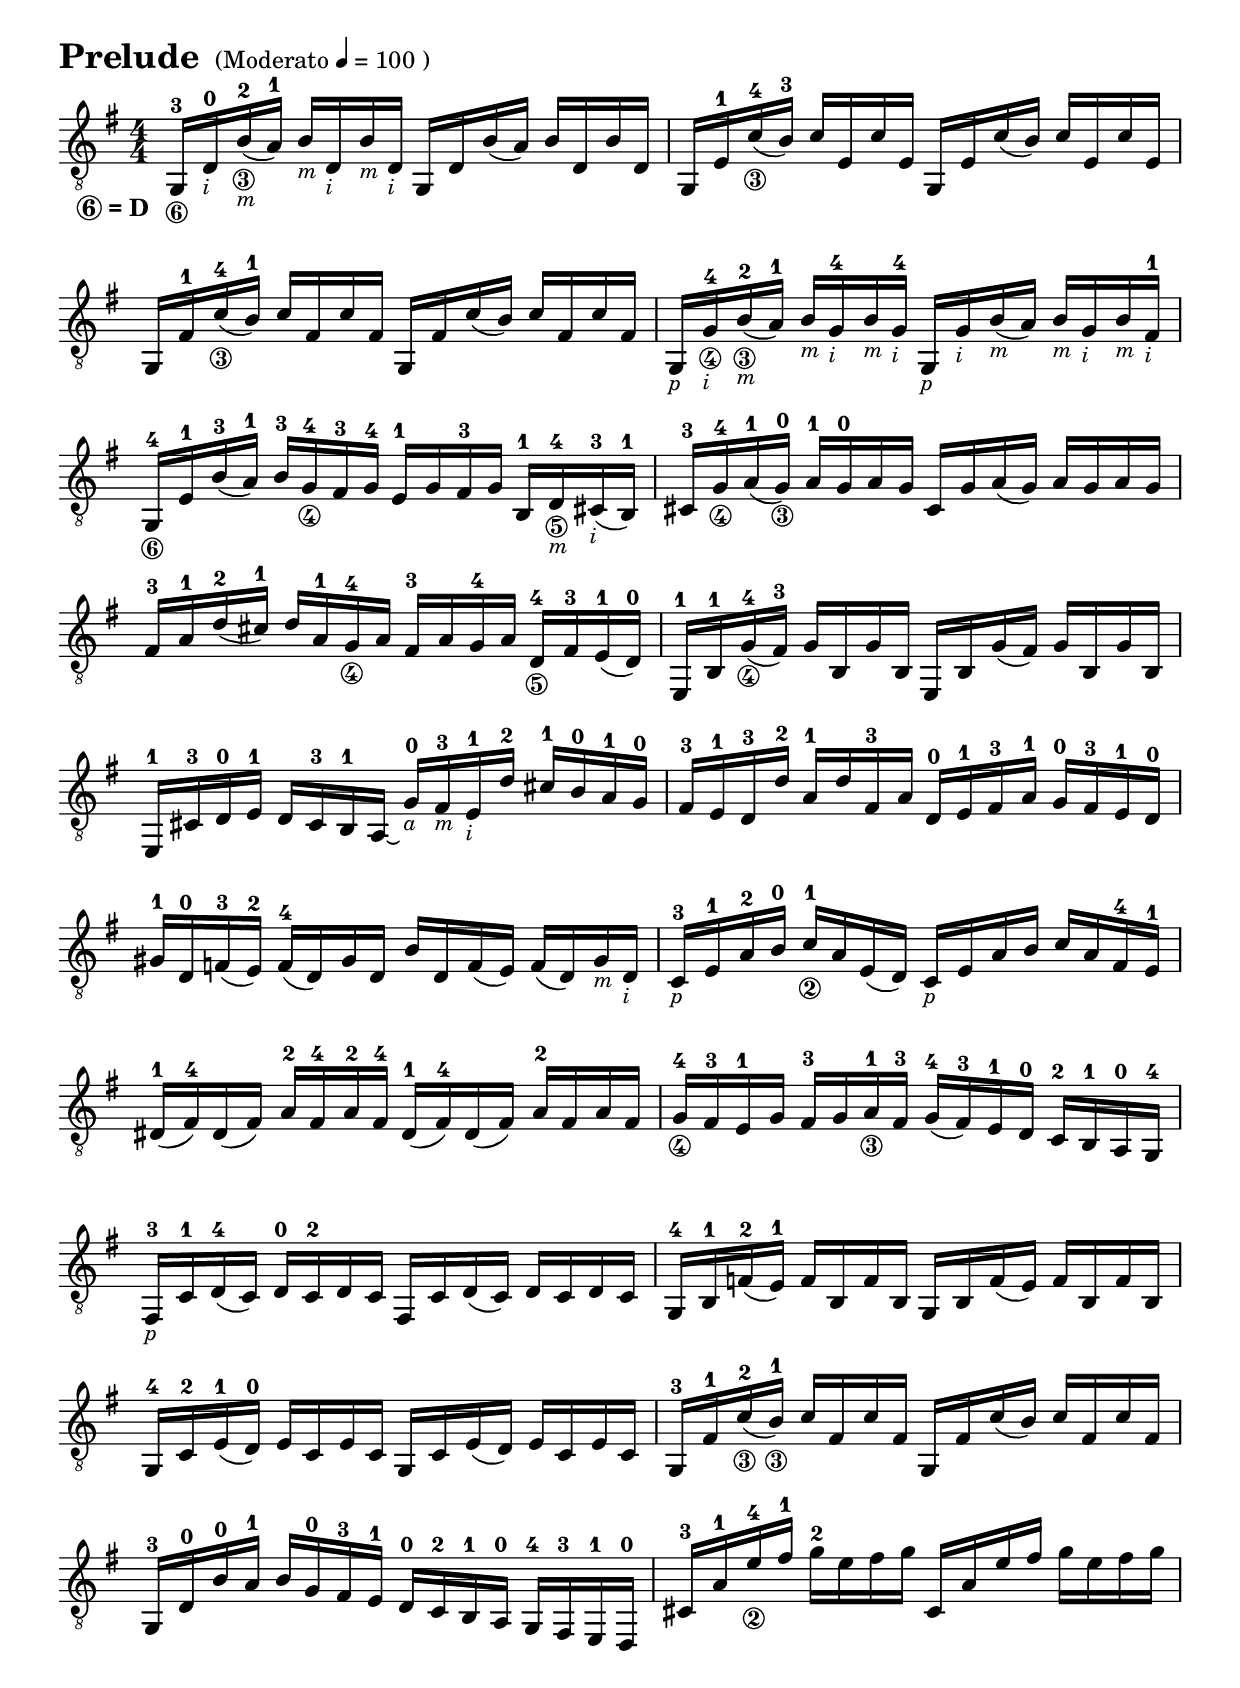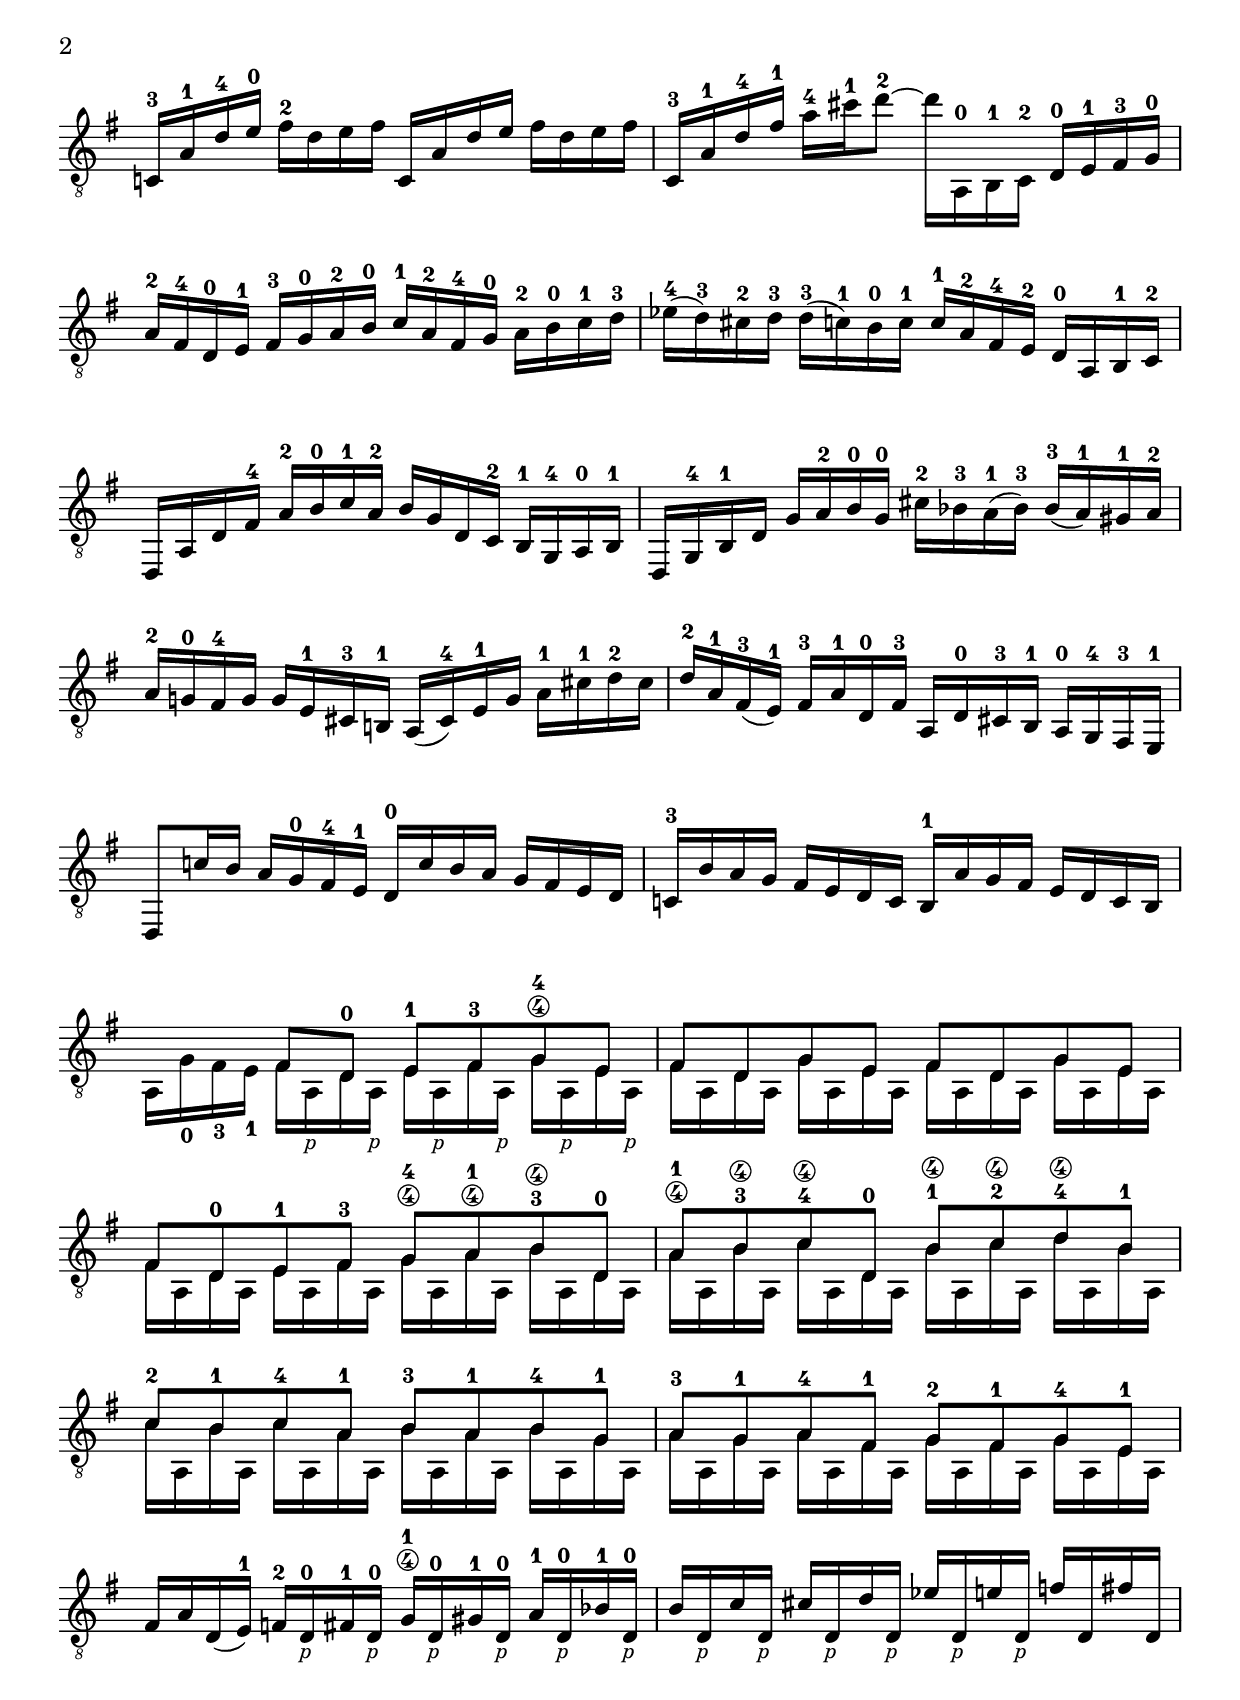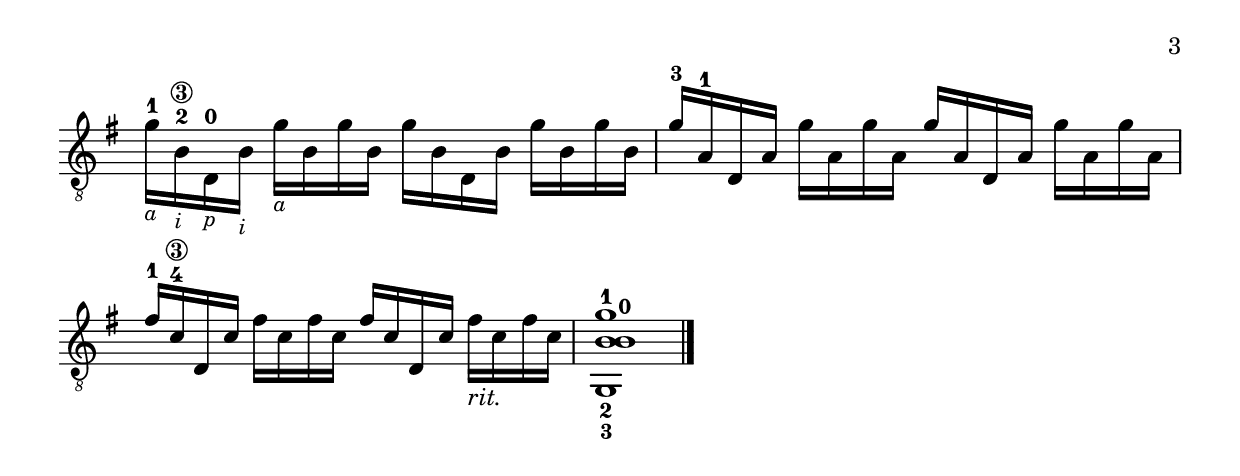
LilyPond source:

% This file is part of "Cello Suite in G-major BWV 1007" project
% Copyright on the terms of Creative Commons Legal Code CC0 1.0 Universal license
% Authors: Martyna Danysz (martynadanysz@gmail.com) and Tomasz Bojczuk (seelook@gmail.com)


\version "2.19.80"


\include "global.ly"
\include "paper.ly"

#(set-global-staff-size 21)


%\header {
%  title = \markup  \center-column { \fontsize #3 {"Cello Suite in G-major BWV 1007" } "Prelude" " "}
%  composer = \markup \center-column { "Johann Sebastian Bach" " " }
%}



\score {
  \header {
    piece = \markup { \bold { \fontsize #3 "Prelude " }
     \concat {"(Moderato " \smaller \smaller \general-align #Y #DOWN \note #"4" #1 " = 100 )" }
    }
  }

  \new Staff {
    \set Staff.midiInstrument="acoustic guitar (nylon)"
    \override Staff.NoteCollision #'merge-differently-headed = ##t
    \override Staff.Stem #'length-fraction = #1.2
    \time 4/4
    \key g \major
    \clef "G_8"
    \relative c {
      \once \override TextScript #'extra-offset = #'(-8 . 3)
      g16^3_\6 _\SCORDATURE d'^0_\ifi h'^2_\3_\mfi (a-1) h_\mfi d,-\ifi h'-\mfi d,-\ifi g, d' h' (a) h d, h' d,      | % 1  g16_\pfi^3_\6 -> palec p się jakoś dziwnie przesunął
      g, e'^1 c'^4_\3 (h)^3 c e, c' e, g, e' c' (h) c e, c' e,      | % 2
      g, fis'^1 c'^4_\3 (h)^1 c fis, c' fis, g, fis' c' (h) c fis, c' fis,      | % 3
      g,-\pfi g'-4_\ifi_\4 h-2_\mfi_\3 (a-1) h-\mfi g-4-\ifi h-\mfi g-4-\ifi g,-\pfi g'-\ifi h-\mfi (a) h-\mfi g-\ifi h-\mfi fis-1-\ifi      | % 4
      g,-4_\6 e'-1 h'-3( a-1) h-3 g-4_\4 fis-3 g-4 e-1 g fis-3 g h,-1 d-4_\5-\mfi cis-3-\ifi( h-1)      | % 5
      cis-3 g'-4_\4 a-1( g^0_\3) a-1 g-0 a g cis, g' a( g) a g a g      | % 6
      fis-3 a-1 d-2( cis-1) d a-1 g-4_\4 a fis-3 a g-4 a d,^4_\5 fis-3 e-1 ( d-0)      | % 7
      e,-1 h'-1 g'^4_\4 (fis-3) g h, g' h, e, h' g' (fis) g h, g' h,      | % 8
      e,-1 cis'-3 d-0 e-1 d cis-3 h-1 a \laissezVibrer g'-0_\afi fis-3_\mfi e-1_\ifi d'-2 cis-1 h-0 a-1 g-0      | % 9
      fis-3 e-1 d-3 d'-2 a-1 d fis,-3 a d,-0 e-1 fis-3 a-1 g-0 fis-3 e-1 d-0      | % 10
      gis-1 d-0 f-3( e-2) f-4( d) gis d h' d, f( e) f( d) gis-\mfi d-\ifi      | % 11
      c-3-\pfi e-1 a-2 h-0 c-1_\2 a e( d) c-\pfi e a h c a fis^4 e^1      | % 12
      dis-1( fis-4) dis (fis) a-2 fis-4 a-2 fis-4 dis-1 (fis-4) dis (fis) a-2 fis a fis      | % 13 
      g-4_\4 fis-3 e-1 g fis-3 g a-1_\3 fis-3 g-4( fis-3) e-1 d-0 c-2 h-1 a-0 g-4      | % 14
      fis-3-\pfi c'-1 d-4( c) d-0 c-2 d c fis, c' d (c )d c d c      | % 15
      g-4 h-1 f'-2( e-1) f h, f' h, g h f' (e) f h, f' h,      | % 16
      g-4 c-2 e-1( d-0) e c e c g c e( d) e c e c      | % 17
      g-3 fis'-1 c'-2_\3 (h-1_\3) c fis, c' fis, g, fis' c' (h) c fis, c' fis,      | % 18 x
      g,-3 d'^0 h'^0 a-1 h g-0 fis-3 e-1 d-0 c-2 h-1 a-0 g-4 fis-3 e-1 d-0      | % 19
      cis'-3 a'-1 e'-4_\2 fis-1 g-2 e fis g cis,, a' e' fis g e fis g      | % 20
      c,,!-3 a'-1 d-4 e-0 fis-2 d e fis c, a' d e fis d e fis      | % 21
      c,-3 a'-1 d-4 fis-1 a-4 cis-1 d8-2~ d16 a,,-0 h-1 c-2 d-0 e-1 fis-3 g-0      | % 22
      a-2 fis-4 d-0 e-1 fis-3 g-0 a-2 h-0 c-1 a-2 fis-4 g-0 a-2 h-0 c-1 d-3      | % 23
      es-4( d-3) cis-2 d-3 d-3( c-1) h-0 c-1 c-1 a-2 fis-4 e-2 d-0 a h-1 c-2      | % 24
      d, a' d fis-4 a-2 h-0 c-1 a-2 h g d c-2 h-1 g-4 a-0 h-1      | % 25
      d, g-4 h-1 d g a-2 h-0 g-0 cis-2 b-3 a-1( b-3) b-3( a-1) gis-1 a-2      | % 26
      a-2 g!-0 fis-4 g g e-1 cis-3 h!-1 a ( cis-4) e-1 g a-1 cis-1 d-2 cis      | % 27
      d-2 a-1 fis-3 (e-1) fis-3 a-1 d,-0 fis-3 a, d-0 cis-3 h-1 a-0 g-4 fis-3 e-1      | % 28
      d8 c''!16 h a g-0 fis-4 e-1 d-0 c' h a g fis e d      | % 29 xxxxxx
      c!-3 h' a g fis e d c h-1 a' g fis e d c h      | % 30
      << { s4 fis'8 d^0 e^1 fis^3 g^4\4 e | % 31
           fis d g e fis d g e | % 32
           fis d^0 e^1 fis^3 g^4\4 a^1\4 h^3\4 d,^0 | % 33
           a'^1\4 h^3\4 c^4\4 d,^0 h'^1\4 c^2\4 d^4\4 h^1 | % 34     ->raz znaczki strun są powyżej, raz poniżej palca
           c^2 h^1 c^4 a^1 h^3 a^1 h^4 g^1 | % 35
           a^3 g^1 a^4 fis^1 g^2 fis^1 g^4 e^1 | % 36
         } \\
         {
      a,16 g'-0 fis-3 e-1 fis a,_\pfi d a_\pfi e' a,_\pfi fis' a,_\pfi g' a,_\pfi e' a,_\pfi      | % 31
      fis' a, d a g' a, e' a, fis' a, d a g' a, e' a,      | % 32
      fis' a, d a e' a, fis' a, g' a, a' a, h' a, d a      | % 33
      a' a, h' a, c' a, d a h' a, c' a, d' a, h' a,      | % 34
      c' a, h' a, c' a, a' a, h' a, a' a, h' a, g' a,      | % 35
      a' a, g' a, a' a, fis' a, g' a, fis' a, g' a, e' a,      | % 36
      } >>
      fis' a d,( e-1) f-2 d-0_\pfi fis-1 d-0_\pfi g-1\4 d-0_\pfi gis-1 d^0_\pfi a'-1 d,^0_\pfi b'-1 d,^0_\pfi      | % 37
      h' d,_\pfi c' d,_\pfi cis' d,_\pfi d' d,_\pfi es' d,_\pfi e' d,_\pfi f' d, fis' d,      | % 38
      g'-1_\afi h,-2\3_\ifi d,^0_\pfi h'_\ifi g'_\afi h, g' h, g' h, d, h' g' h, g' h,      | % 39
      g'-3 a,-1 d, a' g' a, g' a, g' a, d, a' g' a, g' a,      | % 40
      fis'-1 c-4\3 d, c' fis c fis c fis c d, c' fis _\rit c fis c      | % 41
      <g,_3 h'_2 h^0 g'^1>1 \bar "|."
    }

  }

  \midi {
    \context {
      \Score
      tempoWholesPerMinute = #(ly:make-moment 73 4)
    }
  }
  \layout {
    ragged-last = ##t
  }

}




